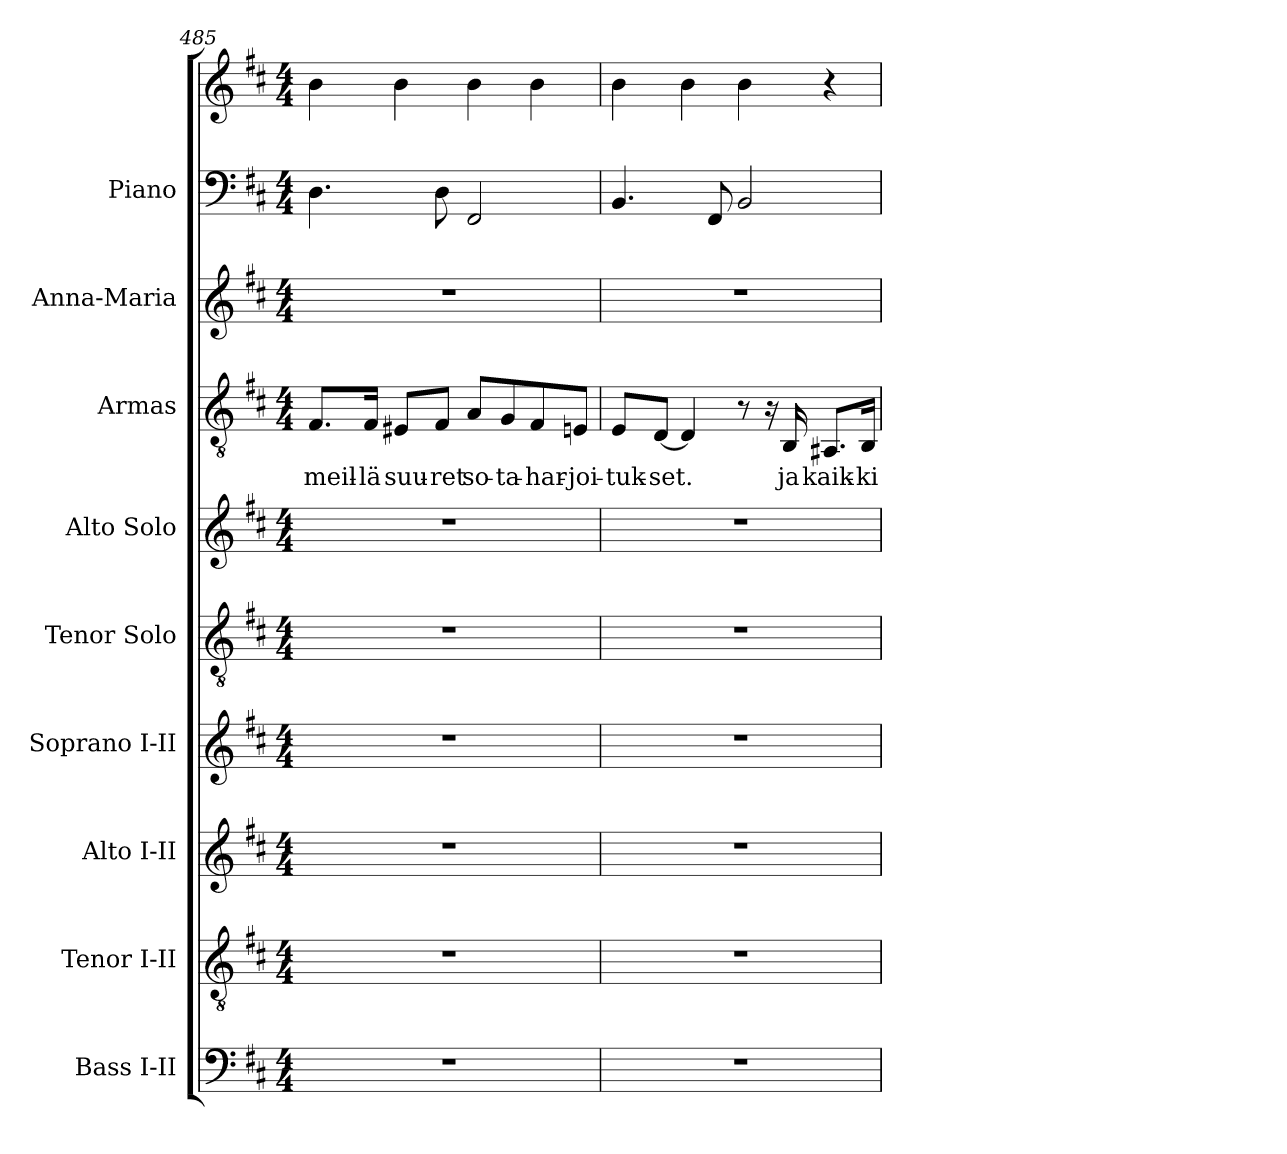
**kern	**kern	**kern	**kern	**kern	**kern	**kern	**text	**kern	**kern	**kern
*part9	*part8	*part7	*part6	*part5	*part4	*part3	*part3	*part2	*part1	*part1
*staff10	*staff9	*staff8	*staff7	*staff6	*staff5	*staff4	*staff4	*staff3	*staff2	*staff1
*I"Bass I-II	*I"Tenor I-II	*I"Alto I-II	*I"Soprano I-II	*I"Tenor Solo	*I"Alto Solo	*I"Armas	*	*I"Anna-Maria	*I"Piano	*
*I'B.	*I'T.	*I'A.	*I'S.	*I'T. Solo	*I'A. Solo	*I'Armas	*	*I'A-M	*I'Pno.	*
*clefF4	*clefGv2	*clefG2	*clefG2	*clefGv2	*clefG2	*clefGv2	*	*clefG2	*clefF4	*clefG2
*	*ITrd7c12	*	*	*ITrd7c12	*	*ITrd7c12	*	*	*	*
*k[f#c#]	*k[f#c#]	*k[f#c#]	*k[f#c#]	*k[f#c#]	*k[f#c#]	*k[f#c#]	*	*k[f#c#]	*k[f#c#]	*k[f#c#]
*D:	*D:	*D:	*D:	*D:	*D:	*D:	*	*D:	*D:	*D:
*M4/4	*M4/4	*M4/4	*M4/4	*M4/4	*M4/4	*M4/4	*	*M4/4	*M4/4	*M4/4
=485	=485	=485	=485	=485	=485	=485	=485	=485	=485	=485
!	!	!	!	!	!	!	!LO:LY:b:color=#000000	!	!	!
1r	1r	1r	1r	1r	1r	8.FF#i/L	meil-	1r	4.Di\	4bi\
!	!	!	!	!	!	!	!LO:LY:b:color=#000000	!	!	!
.	.	.	.	.	.	16FF#i/Jk	-lä	.	.	.
!	!	!	!	!	!	!	!LO:LY:b:color=#000000	!	!	!
.	.	.	.	.	.	8EE#Xi/L	suu-	.	.	4bi\
!	!	!	!	!	!	!	!LO:LY:b:color=#000000	!	!	!
.	.	.	.	.	.	8FF#i/J	-ret	.	8Di\	.
!	!	!	!	!	!	!	!LO:LY:b:color=#000000	!	!	!
.	.	.	.	.	.	8AAi/L	so-	.	2FF#i/	4bi\
!	!	!	!	!	!	!	!LO:LY:b:color=#000000	!	!	!
.	.	.	.	.	.	8GGi/	-ta-	.	.	.
!	!	!	!	!	!	!	!LO:LY:b:color=#000000	!	!	!
.	.	.	.	.	.	8FF#i/	-har-	.	.	4bi\
!	!	!	!	!	!	!	!LO:LY:b:color=#000000	!	!	!
.	.	.	.	.	.	8EEni/J	-joi-	.	.	.
=486	=486	=486	=486	=486	=486	=486	=486	=486	=486	=486
!	!	!	!	!	!	!	!LO:LY:b:color=#000000	!	!	!
1r	1r	1r	1r	1r	1r	8EEi/L	-tuk-	1r	4.BBi/	4bi\
!	!	!	!	!	!	!	!LO:LY:b:color=#000000	!	!	!
.	.	.	.	.	.	[<8DDi/J	-set.	.	.	.
.	.	.	.	.	.	4DDi/]	.	.	.	4bi\
.	.	.	.	.	.	.	.	.	8FF#i/	.
.	.	.	.	.	.	8r	.	.	2BBi/	4bi\
.	.	.	.	.	.	16r	.	.	.	.
!	!	!	!	!	!	!	!LO:LY:b:color=#000000	!	!	!
.	.	.	.	.	.	16BBBi/	ja	.	.	.
!	!	!	!	!	!	!	!LO:LY:b:color=#000000	!	!	!
.	.	.	.	.	.	8.AAA#Xi/L	kaik-	.	.	4r
!	!	!	!	!	!	!	!LO:LY:b:color=#000000	!	!	!
.	.	.	.	.	.	16BBBi/Jk	-ki	.	.	.
=	=	=	=	=	=	=	=	=	=	=
*-	*-	*-	*-	*-	*-	*-	*-	*-	*-	*-
